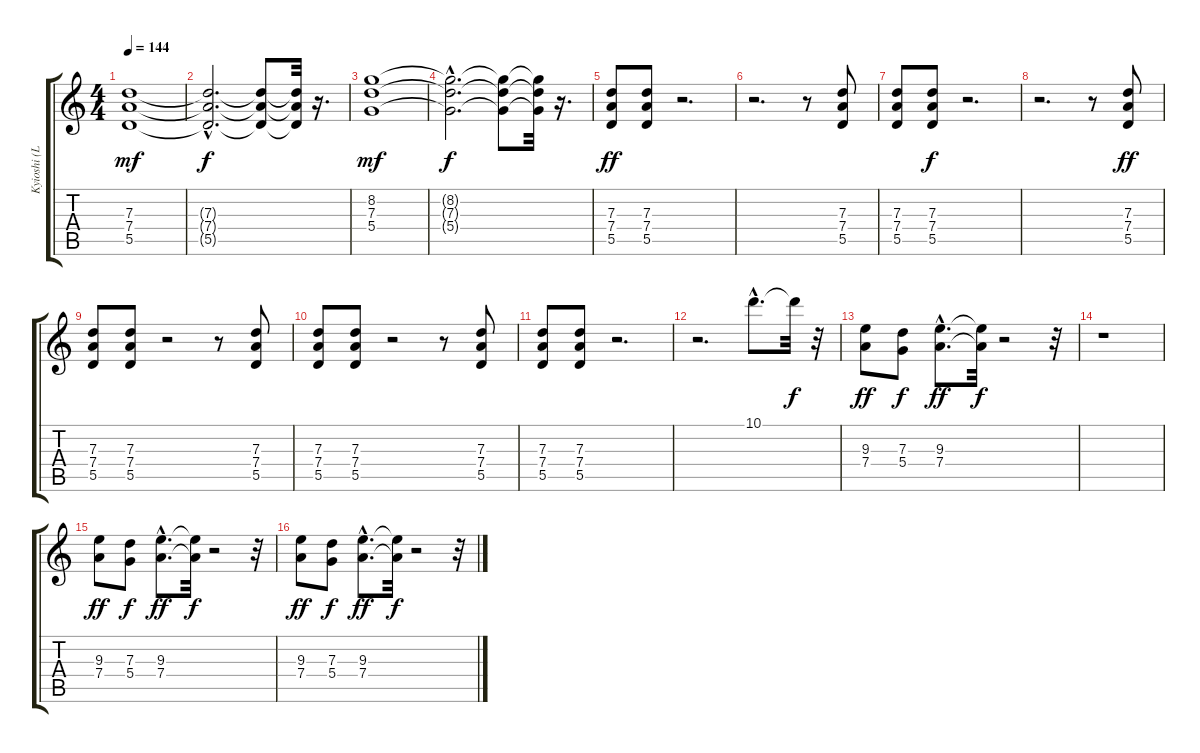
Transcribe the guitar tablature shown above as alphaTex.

\track ("Kyioshi (Lead Guitars)" "Kyioshi (L") {instrument distortionguitar}
\staff {score tabs}
\tuning (E4 B3 G3 D3 A2 E2) {hide}
\ts (4 4)
\tempo 144
\clef g2
\ks c
(7.3 7.4 5.5).1{dy mf} |
(7.3{hac t} 7.4{hac t} 5.5{hac t}).2{d dy f} (7.3{t} 7.4{t} 5.5{t}).8 (7.3{t} 7.4{t} 5.5{t}).32 r.16{d} |
(8.2 7.3 5.4).1{dy mf} |
(8.2{hac t} 7.3{hac t} 5.4{hac t}).2{d dy f} (8.2{t} 7.3{t} 5.4{t}).8 (8.2{t} 7.3{t} 5.4{t}).32 r.16{d} |
(7.3 7.4 5.5).8{dy ff} (7.3 7.4 5.5).8 r.2{d} |
r.2{d} r.8 (7.3 7.4 5.5).8 |
(7.3 7.4 5.5).8 (7.3 7.4 5.5).8{dy f} r.2{d} |
r.2{d} r.8 (7.3 7.4 5.5).8{dy ff} |
(7.3 7.4 5.5).8 (7.3 7.4 5.5).8 r.2 r.8 (7.3 7.4 5.5).8 |
(7.3 7.4 5.5).8 (7.3 7.4 5.5).8 r.2 r.8 (7.3 7.4 5.5).8 |
(7.3 7.4 5.5).8 (7.3 7.4 5.5).8 r.2{d} |
r.2{d} 10.1{hac}.8{d} 10.1{t}.32{dy f} r.32 |
(9.3 7.4).8{dy ff} (7.3 5.4).8{dy f} (9.3{hac} 7.4{hac}).8{d dy ff} (9.3{t} 7.4{t}).32{dy f} r.2 r.32 |
r.1 |
(9.3 7.4).8{dy ff} (7.3 5.4).8{dy f} (9.3{hac} 7.4{hac}).8{d dy ff} (9.3{t} 7.4{t}).32{dy f} r.2 r.32 |
(9.3 7.4).8{dy ff} (7.3 5.4).8{dy f} (9.3{hac} 7.4{hac}).8{d dy ff} (9.3{t} 7.4{t}).32{dy f} r.2 r.32
